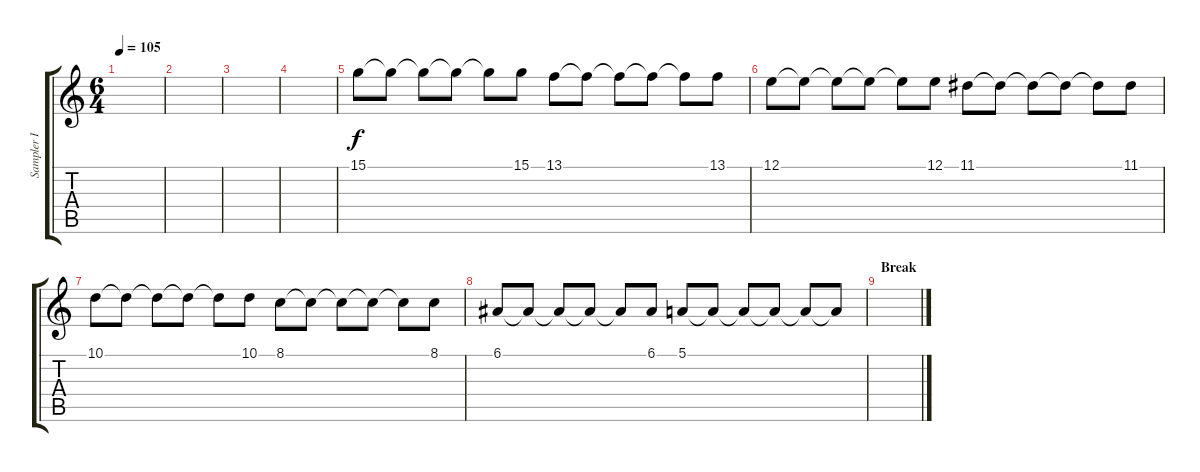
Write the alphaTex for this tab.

\track ("Sampler I" "Sampler I") {instrument stringensemble1}
\staff {score tabs}
\tuning (E4 B3 G3 D3 A2 E2) {hide}
\ts (6 4)
\tempo 105
\clef g2
\ks c
|
|
|
|
15.1.8 15.1{t}.8 15.1{t}.8 15.1{t}.8 15.1{t}.8 15.1.8 13.1.8 13.1{t}.8 13.1{t}.8 13.1{t}.8 13.1{t}.8 13.1.8 |
12.1.8 12.1{t}.8 12.1{t}.8 12.1{t}.8 12.1{t}.8 12.1.8 11.1.8 11.1{t}.8 11.1{t}.8 11.1{t}.8 11.1{t}.8 11.1.8 |
10.1.8 10.1{t}.8 10.1{t}.8 10.1{t}.8 10.1{t}.8 10.1.8 8.1.8 8.1{t}.8 8.1{t}.8 8.1{t}.8 8.1{t}.8 8.1.8 |
6.1.8 6.1{t}.8 6.1{t}.8 6.1{t}.8 6.1{t}.8 6.1.8 5.1.8 5.1{t}.8 5.1{t}.8 5.1{t}.8 5.1{t}.8 5.1{t}.8 |
\section ("" "Break")
